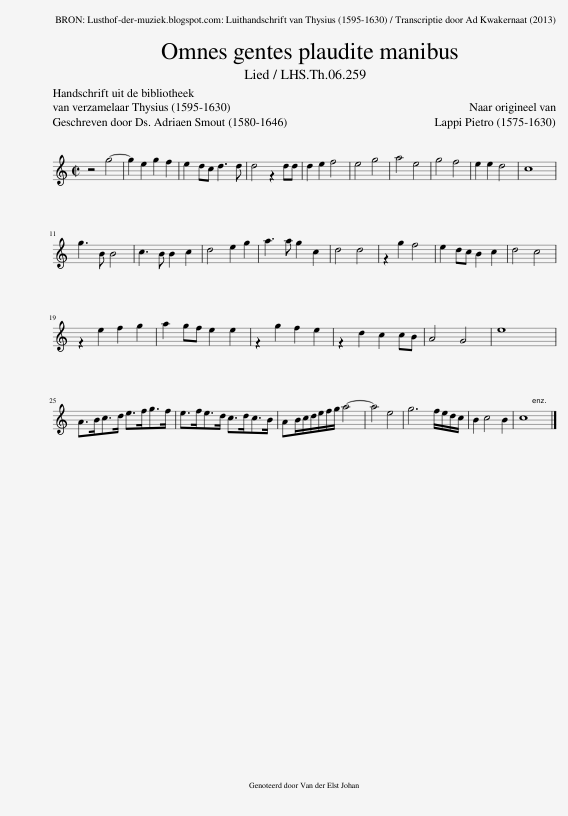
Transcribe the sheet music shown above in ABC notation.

X:1
L:1/8
M:2/2
I:linebreak $
K:C
U:s=!stemless!
V:1 treble
V:1
 z4 g4- | g2 e2 g2 f2 | e2 dc d3 d | d4 z2 dd | d2 e2 f4 | %5
 e4 g4 | a4 e4 | g4 f4 | e2 e2 d4 | sc8 |$ %10
 g3 B B4 | c3 B B2 c2 | d4 e2 g2 | a3 a g2 c2 | d4 d4 | %15
 z2 g2 f4 | e2 dc B2 c2 | d4 c4 |$ z2 e2 f2 g2 | a2 gf e2 e2 | %20
 z2 g2 f2 e2 | z2 d2 c2 cB | A4 G4 | se8 |$ A>Bc>d e>fg>f | %25
 e>fe>d c>dc>B | AB/c/d/e/f/g/ a4- | a4 e4 | g6 f/e/d/c/ | B2 c4 B2 | %30
 sc8 |] %31
